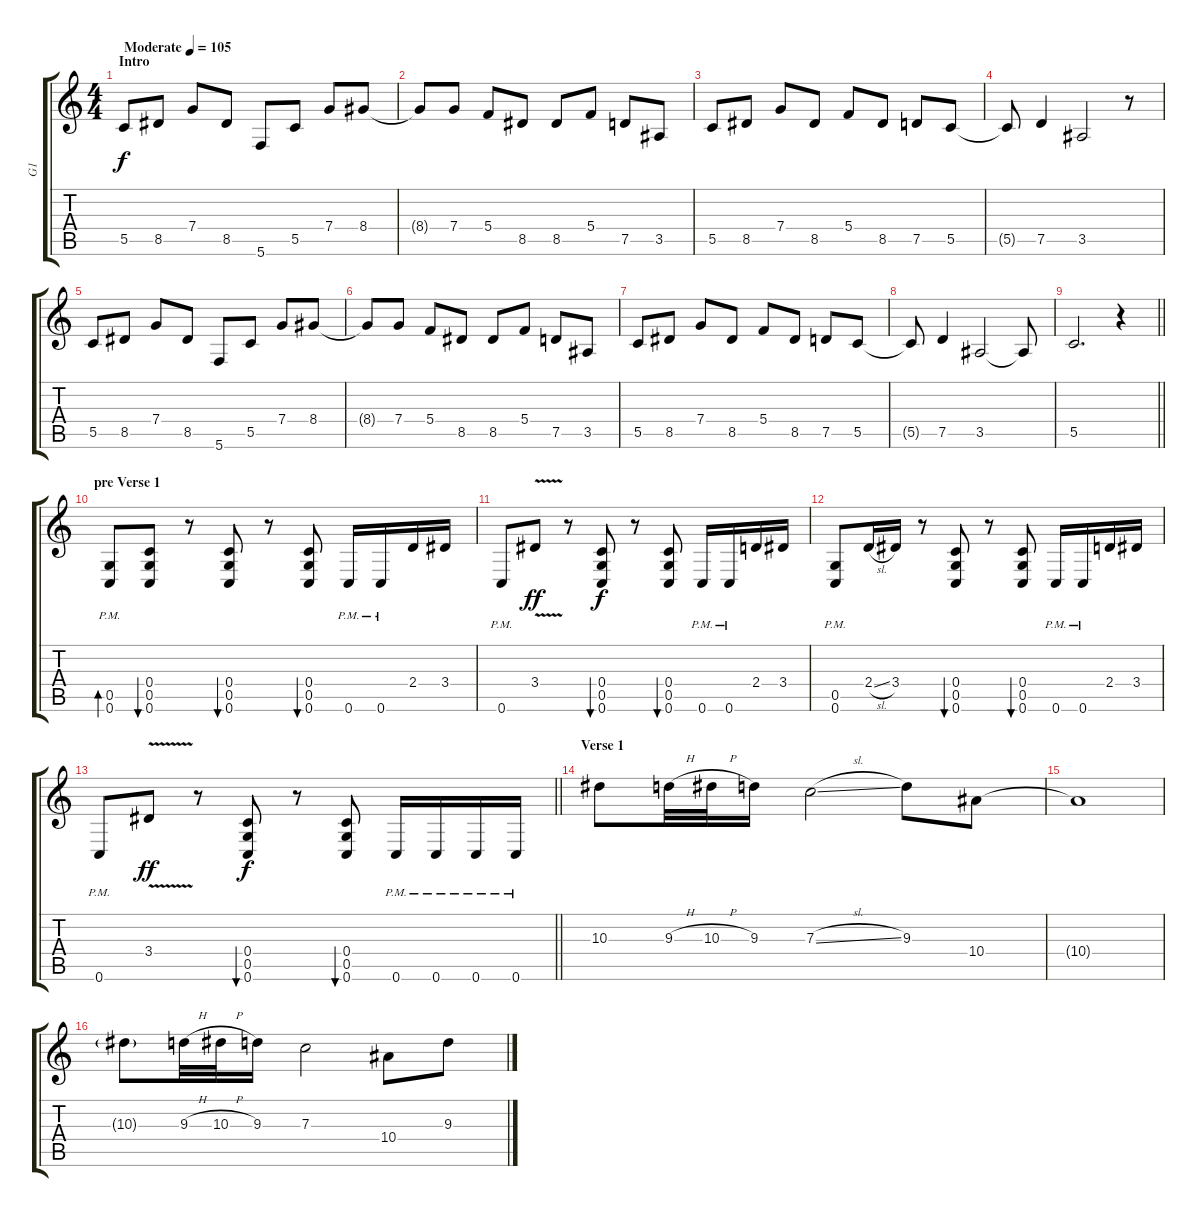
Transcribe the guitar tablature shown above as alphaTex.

\track ("G1" "G1") {instrument distortionguitar}
\staff {score tabs}
\tuning (D4 A3 F3 C3 G2 C2) {hide}
\ts (4 4)
\section ("" "Intro")
\tempo (105 "Moderate")
\clef g2
\ks c
5.5.8{dy f instrument distortionguitar} 8.5.8 7.4.8 8.5.8 5.6.8 5.5.8 7.4.8 8.4.8 |
8.4{t}.8 7.4.8 5.4.8 8.5.8 8.5.8 5.4.8 7.5.8 3.5.8 |
5.5.8 8.5.8 7.4.8 8.5.8 5.4.8 8.5.8 7.5.8 5.5.8 |
5.5{t}.8 7.5.4 3.5.2 r.8 |
5.5.8 8.5.8 7.4.8 8.5.8 5.6.8 5.5.8 7.4.8 8.4.8 |
8.4{t}.8 7.4.8 5.4.8 8.5.8 8.5.8 5.4.8 7.5.8 3.5.8 |
5.5.8 8.5.8 7.4.8 8.5.8 5.4.8 8.5.8 7.5.8 5.5.8 |
5.5{t}.8 7.5.4 3.5.2 3.5{t}.8 |
\barLineRight lightlight
5.5.2{d} r.4 |
\section ("" "pre Verse 1")
(0.5{pm} 0.6{pm}).8{bd 60} (0.4 0.5 0.6).8{bu 120} r.8 (0.4 0.5 0.6).8{bu 120} r.8 (0.4 0.5 0.6).8{bu 120} 0.6{pm}.16 0.6{pm}.16 2.4.16 3.4.16 |
0.6{pm}.8 3.4{v}.8{dy ff} r.8 (0.4 0.5 0.6).8{bu 120 dy f} r.8 (0.4 0.5 0.6).8{bu 120} 0.6{pm}.16 0.6{pm}.16 2.4.16 3.4.16 |
(0.5{pm} 0.6{pm}).8 2.4{sl}.16 3.4.16 r.8 (0.4 0.5 0.6).8{bu 120} r.8 (0.4 0.5 0.6).8{bu 120} 0.6{pm}.16 0.6{pm}.16 2.4.16 3.4.16 |
\barLineRight lightlight
0.6{pm}.8 3.4{v}.8{dy ff} r.8 (0.4 0.5 0.6).8{bu 120 dy f} r.8 (0.4 0.5 0.6).8{bu 120} 0.6{pm}.16 0.6{pm}.16 0.6{pm}.16 0.6{pm}.16 |
\section ("" "Verse 1")
10.3.8 9.3{h}.32 10.3{h}.32 9.3.16 7.3{sl}.2 9.3.8 10.4.8 |
10.4{t}.1 |
10.3{g}.8 9.3{h}.32 10.3{h}.32 9.3.16 7.3.2 10.4.8 9.3.8
